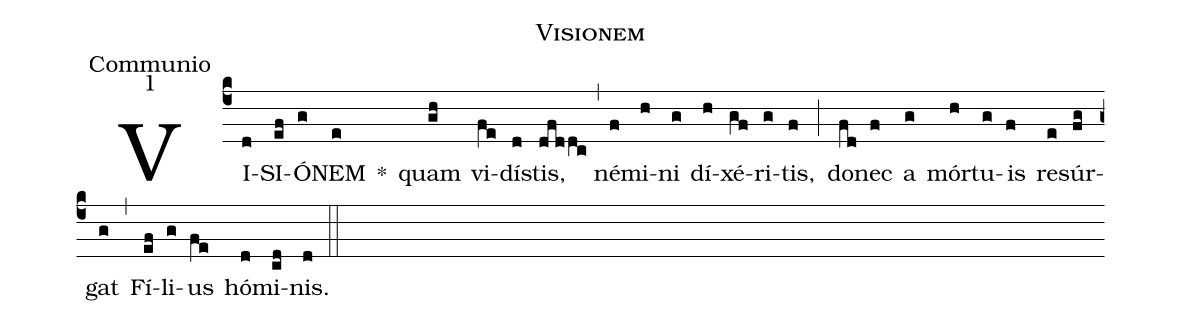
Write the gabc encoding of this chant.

name:Visionem;
office-part:Communio;
mode:1;
%%
(c4) VI(d)SI(ef)Ó(g)NEM(e) *() quam(gh) vi(fe)dí(d)stis,(dfddc) (,) né(f)mi(h)ni(g) dí(h)xé(gf)ri(g)tis,(f) (;) do(fd)nec(f) a(g) mór(h)tu(g)is(f) re(e)súr(fg)gat(g) (,) Fí(ef)li(g)us(fe) hó(d)mi(cd)nis.(d) (::)
